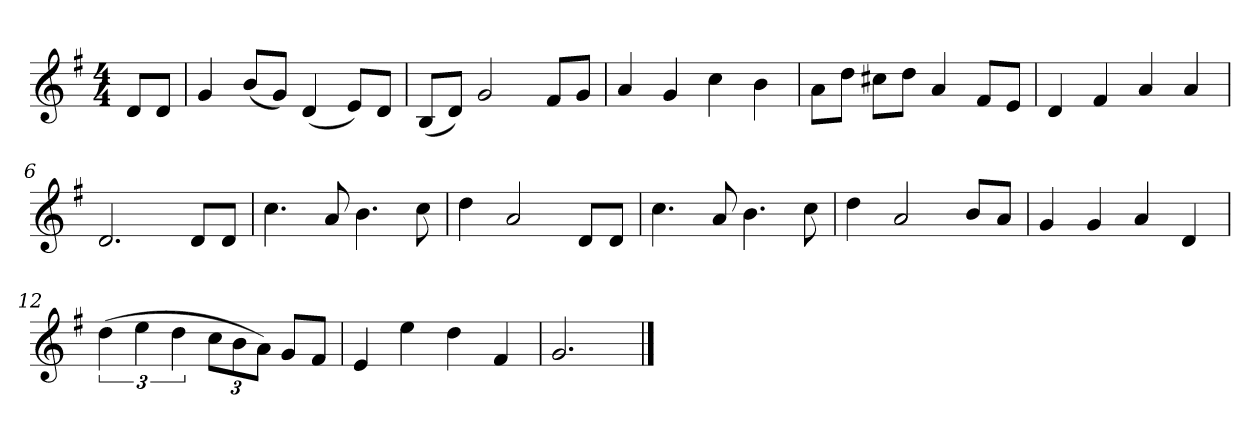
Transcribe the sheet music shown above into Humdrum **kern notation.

**kern
*part1
*staff1
*k[f#]
*M4/4
*MM120
=
8dL
8dJ
=1
4g
(8bL
8gJ)
(4d
8eL)
8dJ
=2
(8BL
8dJ)
2g
8f#L
8gJ
=3
4a
4g
4cc
4b
=4
8aL
8ddJ
8cc#XL
8ddJ
4a
8f#L
8eJ
=5
4d
4f#
4a
4a
=6
2.d
8dL
8dJ
=7
4.cc
8a
4.b
8cc
=8
4dd
2a
8dL
8dJ
=9
4.cc
8a
4.b
8cc
=10
4dd
2a
8bL
8aJ
=11
4g
4g
4a
4d
=12
(6dd
6ee
6dd
12ccL
12b
12aJ)
8gL
8f#J
=13
4e
4ee
4dd
4f#
=14
2.g
==
*-
